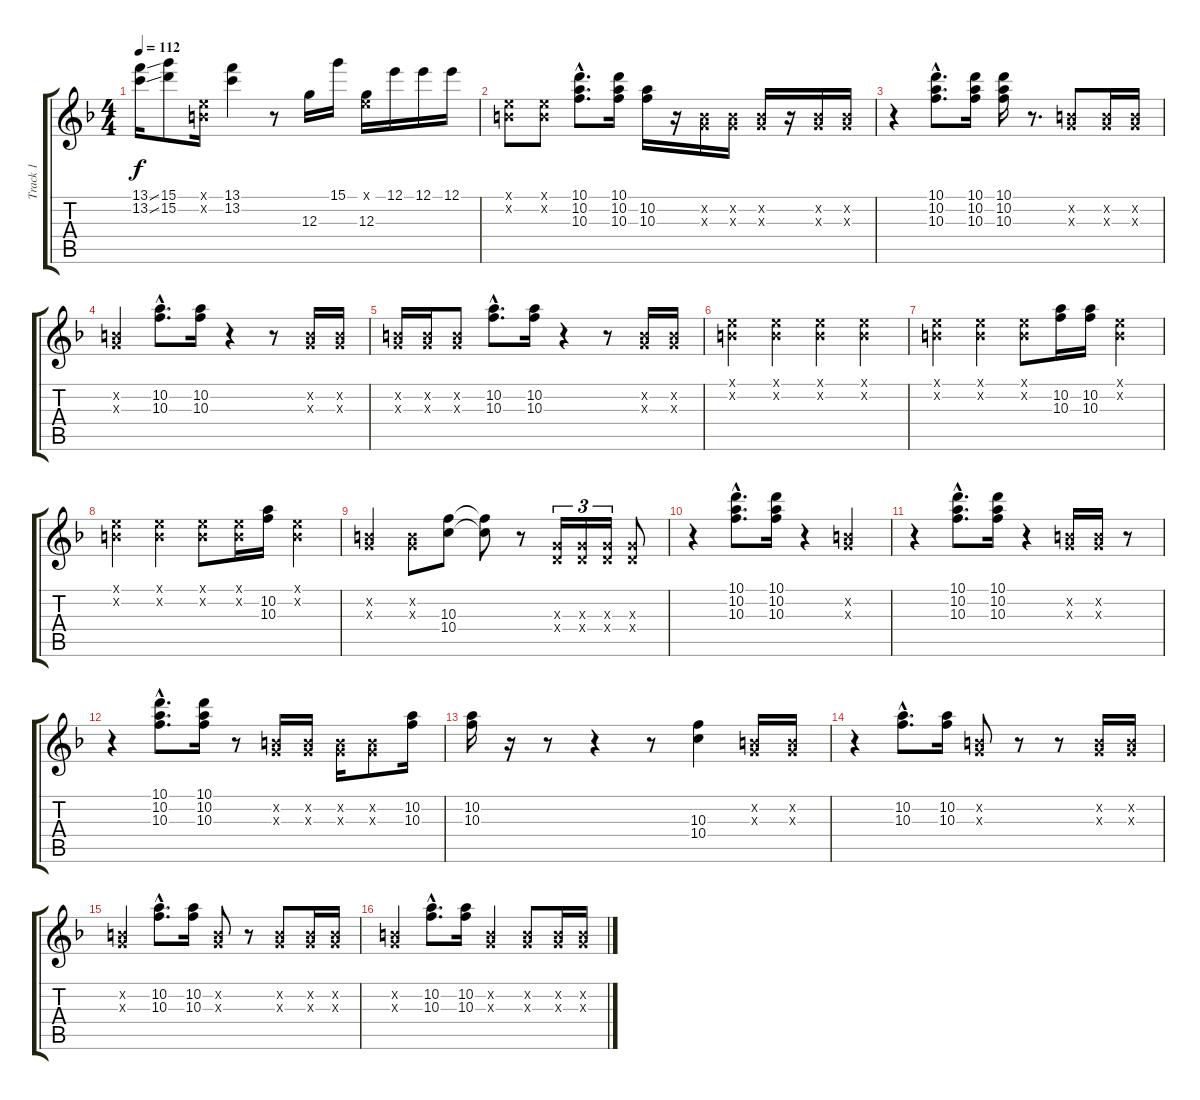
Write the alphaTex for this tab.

\track ("Track 1" "Track 1") {instrument electricguitarclean}
\staff {score tabs}
\tuning (E4 B3 G3 D3 A2 E2) {hide}
\ts (4 4)
\tempo 112
\clef g2
\ks f
(13.1{ss} 13.2{ss}).16{dy f} (15.1 15.2).8 (0.1{x} 0.2{x}).16 (13.1 13.2).4 r.8 12.3.16 15.1.16 (0.1{x} 12.3).16 12.1.16 12.1.16 12.1.16 |
(0.1{x} 0.2{x}).8 (0.1{x} 0.2{x}).8 (10.1{hac} 10.2{hac} 10.3{hac}).8{d} (10.1 10.2 10.3).16 (10.2 10.3).16 r.16 (0.2{x} 0.3{x}).16 (0.2{x} 0.3{x}).16 (0.2{x} 0.3{x}).16 r.16 (0.2{x} 0.3{x}).16 (0.2{x} 0.3{x}).16 |
r.4 (10.1{hac} 10.2{hac} 10.3{hac}).8{d} (10.1 10.2 10.3).16 (10.1 10.2 10.3).16 r.8{d} (0.2{x} 0.3{x}).8 (0.2{x} 0.3{x}).16 (0.2{x} 0.3{x}).16 |
(0.2{x} 0.3{x}).4 (10.2{hac} 10.3{hac}).8{d} (10.2 10.3).16 r.4 r.8 (0.2{x} 0.3{x}).16 (0.2{x} 0.3{x}).16 |
(0.2{x} 0.3{x}).16 (0.2{x} 0.3{x}).16 (0.2{x} 0.3{x}).8 (10.2{hac} 10.3{hac}).8{d} (10.2 10.3).16 r.4 r.8 (0.2{x} 0.3{x}).16 (0.2{x} 0.3{x}).16 |
(0.1{x} 0.2{x}).4 (0.1{x} 0.2{x}).4 (0.1{x} 0.2{x}).4 (0.1{x} 0.2{x}).4 |
(0.1{x} 0.2{x}).4 (0.1{x} 0.2{x}).4 (0.1{x} 0.2{x}).8 (10.2 10.3).16 (10.2 10.3).16 (0.1{x} 0.2{x}).4 |
(0.1{x} 0.2{x}).4 (0.1{x} 0.2{x}).4 (0.1{x} 0.2{x}).8 (0.1{x} 0.2{x}).16 (10.2 10.3).16 (0.1{x} 0.2{x}).4 |
(0.2{x} 0.3{x}).4 (0.2{x} 0.3{x}).8 (10.3 10.4).8 (10.3{t} 10.4{t}).8 r.8 (0.3{x} 0.4{x}).16{tu (3 2)} (0.3{x} 0.4{x}).16{tu (3 2)} (0.3{x} 0.4{x}).16{tu (3 2)} (0.3{x} 0.4{x}).8 |
r.4 (10.1{hac} 10.2{hac} 10.3{hac}).8{d} (10.1 10.2 10.3).16 r.4 (0.2{x} 0.3{x}).4 |
r.4 (10.1{hac} 10.2{hac} 10.3{hac}).8{d} (10.1 10.2 10.3).16 r.4 (0.2{x} 0.3{x}).16 (0.2{x} 0.3{x}).16 r.8 |
r.4 (10.1{hac} 10.2{hac} 10.3{hac}).8{d} (10.1 10.2 10.3).16 r.8 (0.2{x} 0.3{x}).16 (0.2{x} 0.3{x}).16 (0.2{x} 0.3{x}).16 (0.2{x} 0.3{x}).8 (10.2 10.3).16 |
(10.2 10.3).16 r.16 r.8 r.4 r.8 (10.3 10.4).4 (0.2{x} 0.3{x}).16 (0.2{x} 0.3{x}).16 |
r.4 (10.2{hac} 10.3{hac}).8{d} (10.2 10.3).16 (0.2{x} 0.3{x}).8 r.8 r.8 (0.2{x} 0.3{x}).16 (0.2{x} 0.3{x}).16 |
(0.2{x} 0.3{x}).4 (10.2{hac} 10.3{hac}).8{d} (10.2 10.3).16 (0.2{x} 0.3{x}).8 r.8 (0.2{x} 0.3{x}).8 (0.2{x} 0.3{x}).16 (0.2{x} 0.3{x}).16 |
(0.2{x} 0.3{x}).4 (10.2{hac} 10.3{hac}).8{d} (10.2 10.3).16 (0.2{x} 0.3{x}).4 (0.2{x} 0.3{x}).8 (0.2{x} 0.3{x}).16 (0.2{x} 0.3{x}).16
